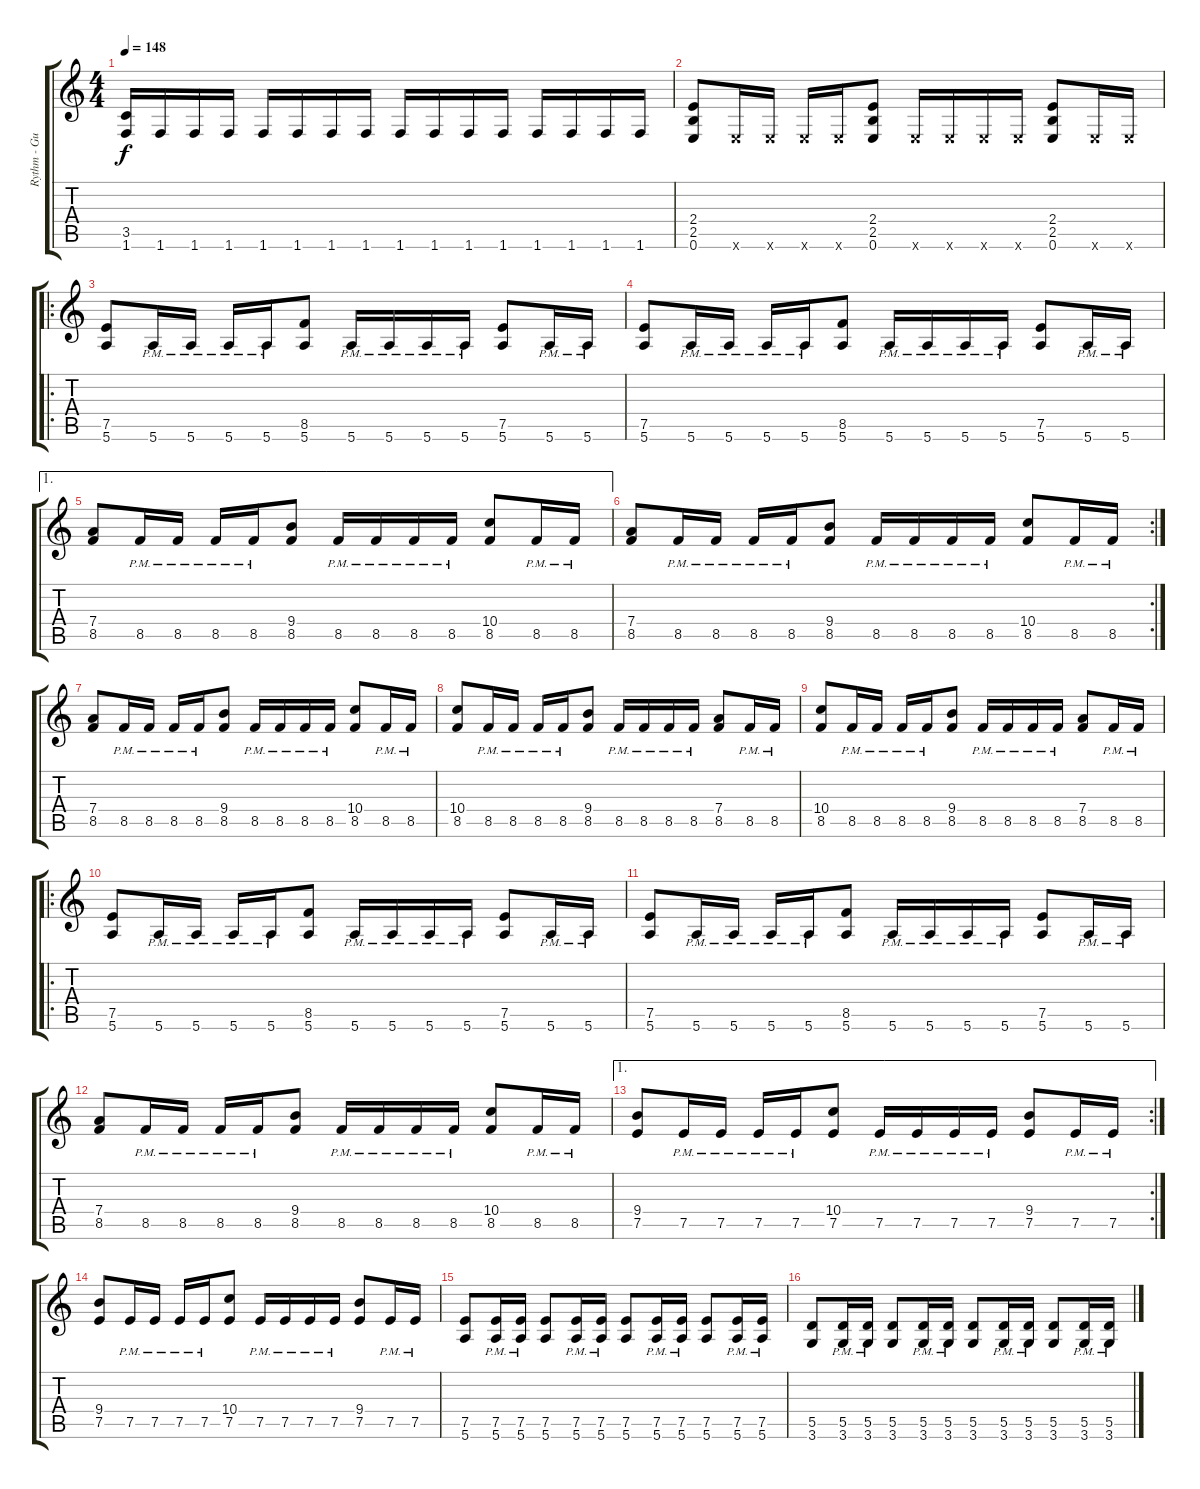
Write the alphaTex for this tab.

\track ("Rythm - Guitar" "Rythm - Gu") {instrument distortionguitar}
\staff {score tabs}
\tuning (E4 B3 G3 D3 A2 E2) {hide}
\ts (4 4)
\tempo 148
\clef g2
\ks c
(3.5 1.6).16{dy f} 1.6.16 1.6.16 1.6.16 1.6.16 1.6.16 1.6.16 1.6.16 1.6.16 1.6.16 1.6.16 1.6.16 1.6.16 1.6.16 1.6.16 1.6.16 |
(2.4 2.5 0.6).8 0.6{x}.16 0.6{x}.16 0.6{x}.16 0.6{x}.16 (2.4 2.5 0.6).8 0.6{x}.16 0.6{x}.16 0.6{x}.16 0.6{x}.16 (2.4 2.5 0.6).8 0.6{x}.16 0.6{x}.16 |
\ro
(7.5 5.6).8{volume 13 instrument distortionguitar} 5.6{pm}.16 5.6{pm}.16 5.6{pm}.16 5.6{pm}.16 (8.5 5.6).8 5.6{pm}.16 5.6{pm}.16 5.6{pm}.16 5.6{pm}.16 (7.5 5.6).8 5.6{pm}.16 5.6{pm}.16 |
(7.5 5.6).8 5.6{pm}.16 5.6{pm}.16 5.6{pm}.16 5.6{pm}.16 (8.5 5.6).8 5.6{pm}.16 5.6{pm}.16 5.6{pm}.16 5.6{pm}.16 (7.5 5.6).8 5.6{pm}.16 5.6{pm}.16 |
\ae 1
(7.4 8.5).8 8.5{pm}.16 8.5{pm}.16 8.5{pm}.16 8.5{pm}.16 (9.4 8.5).8 8.5{pm}.16 8.5{pm}.16 8.5{pm}.16 8.5{pm}.16 (10.4 8.5).8 8.5{pm}.16 8.5{pm}.16 |
\rc 2
(7.4 8.5).8 8.5{pm}.16 8.5{pm}.16 8.5{pm}.16 8.5{pm}.16 (9.4 8.5).8 8.5{pm}.16 8.5{pm}.16 8.5{pm}.16 8.5{pm}.16 (10.4 8.5).8 8.5{pm}.16 8.5{pm}.16 |
(7.4 8.5).8 8.5{pm}.16 8.5{pm}.16 8.5{pm}.16 8.5{pm}.16 (9.4 8.5).8 8.5{pm}.16 8.5{pm}.16 8.5{pm}.16 8.5{pm}.16 (10.4 8.5).8 8.5{pm}.16 8.5{pm}.16 |
(10.4 8.5).8 8.5{pm}.16 8.5{pm}.16 8.5{pm}.16 8.5{pm}.16 (9.4 8.5).8 8.5{pm}.16 8.5{pm}.16 8.5{pm}.16 8.5{pm}.16 (7.4 8.5).8 8.5{pm}.16 8.5{pm}.16 |
(10.4 8.5).8 8.5{pm}.16 8.5{pm}.16 8.5{pm}.16 8.5{pm}.16 (9.4 8.5).8 8.5{pm}.16 8.5{pm}.16 8.5{pm}.16 8.5{pm}.16 (7.4 8.5).8 8.5{pm}.16 8.5{pm}.16 |
\ro
(7.5 5.6).8{volume 13 instrument distortionguitar} 5.6{pm}.16 5.6{pm}.16 5.6{pm}.16 5.6{pm}.16 (8.5 5.6).8 5.6{pm}.16 5.6{pm}.16 5.6{pm}.16 5.6{pm}.16 (7.5 5.6).8 5.6{pm}.16 5.6{pm}.16 |
(7.5 5.6).8 5.6{pm}.16 5.6{pm}.16 5.6{pm}.16 5.6{pm}.16 (8.5 5.6).8 5.6{pm}.16 5.6{pm}.16 5.6{pm}.16 5.6{pm}.16 (7.5 5.6).8 5.6{pm}.16 5.6{pm}.16 |
(7.4 8.5).8 8.5{pm}.16 8.5{pm}.16 8.5{pm}.16 8.5{pm}.16 (9.4 8.5).8 8.5{pm}.16 8.5{pm}.16 8.5{pm}.16 8.5{pm}.16 (10.4 8.5).8 8.5{pm}.16 8.5{pm}.16 |
\ae 1
\rc 2
(9.4 7.5).8 7.5{pm}.16 7.5{pm}.16 7.5{pm}.16 7.5{pm}.16 (10.4 7.5).8 7.5{pm}.16 7.5{pm}.16 7.5{pm}.16 7.5{pm}.16 (9.4 7.5).8 7.5{pm}.16 7.5{pm}.16 |
(9.4 7.5).8 7.5{pm}.16 7.5{pm}.16 7.5{pm}.16 7.5{pm}.16 (10.4 7.5).8 7.5{pm}.16 7.5{pm}.16 7.5{pm}.16 7.5{pm}.16 (9.4 7.5).8 7.5{pm}.16 7.5{pm}.16 |
(7.5 5.6).8{volume 10} (7.5{pm} 5.6{pm}).16 (7.5{pm} 5.6{pm}).16 (7.5 5.6).8 (7.5{pm} 5.6{pm}).16 (7.5{pm} 5.6{pm}).16 (7.5 5.6).8 (7.5{pm} 5.6{pm}).16 (7.5{pm} 5.6{pm}).16 (7.5 5.6).8 (7.5{pm} 5.6{pm}).16 (7.5{pm} 5.6{pm}).16 |
(5.5 3.6).8 (5.5{pm} 3.6{pm}).16 (5.5{pm} 3.6{pm}).16 (5.5 3.6).8 (5.5{pm} 3.6{pm}).16 (5.5{pm} 3.6{pm}).16 (5.5 3.6).8 (5.5{pm} 3.6{pm}).16 (5.5{pm} 3.6{pm}).16 (5.5 3.6).8 (5.5{pm} 3.6{pm}).16 (5.5{pm} 3.6{pm}).16
